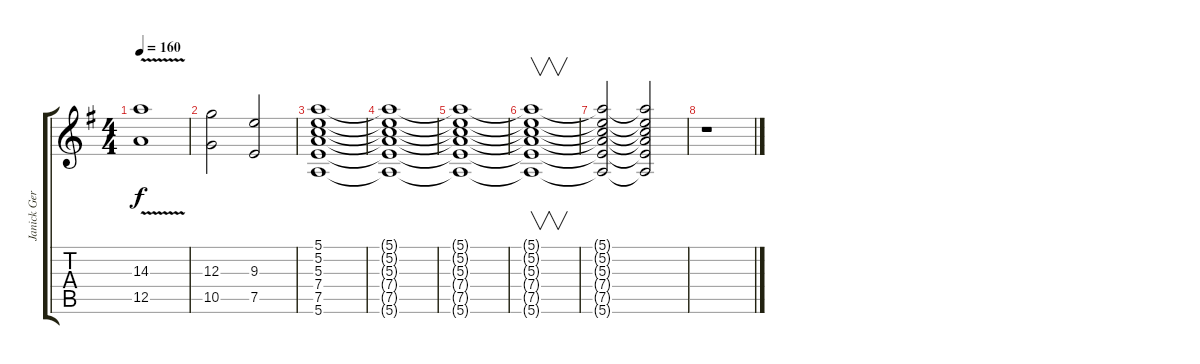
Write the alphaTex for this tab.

\track ("Janick Gers" "Janick Ger") {instrument overdrivenguitar}
\staff {score tabs}
\tuning (E4 B3 G3 D3 A2 E2) {hide}
\ts (4 4)
\tempo 160
\clef g2
\ks g
(14.3{v} 12.5).1{dy f} |
(12.3 10.5).2 (9.3 7.5).2 |
(5.1 5.2 5.3 7.4 7.5 5.6).1 |
(5.1{t} 5.2{t} 5.3{t} 7.4{t} 7.5{t} 5.6{t}).1 |
(5.1{t} 5.2{t} 5.3{t} 7.4{t} 7.5{t} 5.6{t}).1 |
(5.1{t} 5.2{t} 5.3{t} 7.4{t} 7.5{t} 5.6{t}).1{v} |
(5.1{t} 5.2{t} 5.3{t} 7.4{t} 7.5{t} 5.6{t}).2 (5.1{t} 5.2{t} 5.3{t} 7.4{t} 7.5{t} 5.6{t}).2 |
r.1
